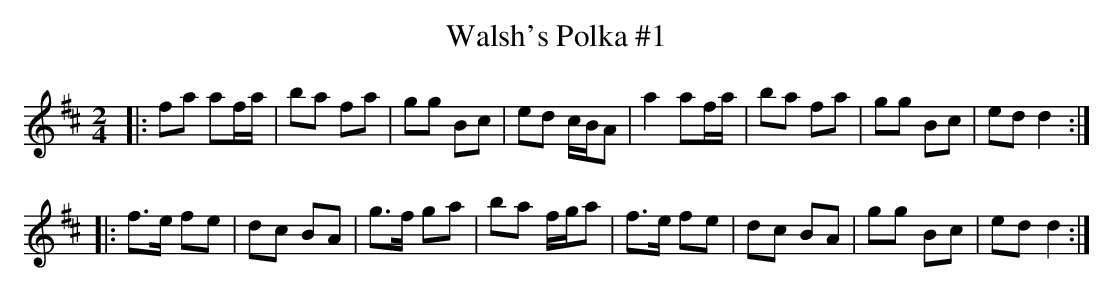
X:1
T:Walsh's Polka #1
M:2/4
L:1/8
K:D
|:fa af/a/|ba fa|gg Bc|ed c/B/A|a2 af/a/|ba fa|gg Bc|ed d2:|
|:f>e fe|dc BA|g>f ga|ba f/g/a|f>e fe|dc BA|gg Bc|ed d2:|
